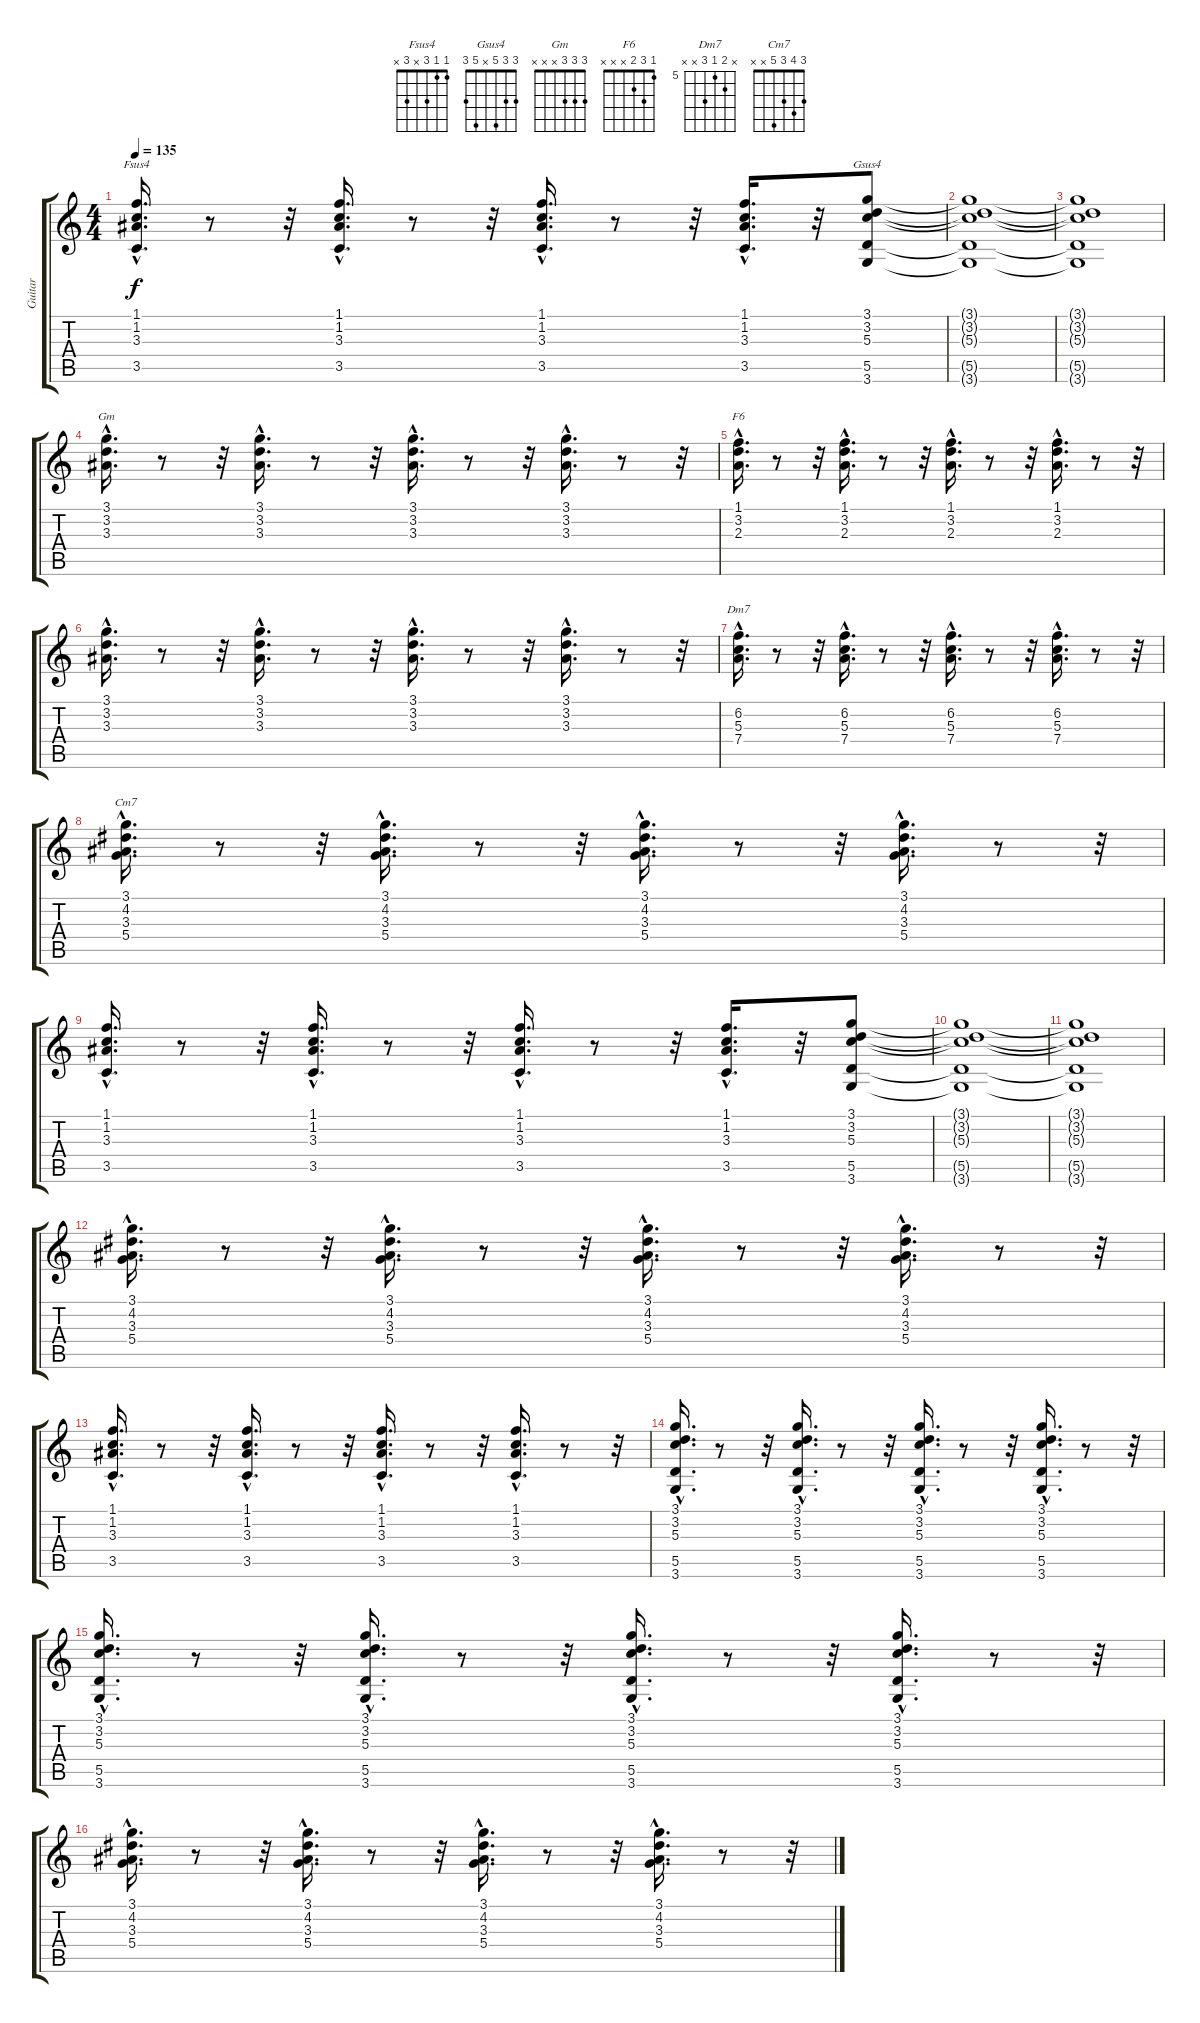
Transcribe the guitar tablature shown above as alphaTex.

\track ("Guitar" "Guitar") {instrument overdrivenguitar}
\staff {score tabs}
\tuning (E4 B3 G3 D3 A2 E2) {hide}
\chord ("Fsus4" 1 1 3 x 3 x)
\chord ("Gsus4" 3 3 5 x 5 3)
\chord ("Gm" 3 3 3 x x x)
\chord ("F6" 1 3 2 x x x)
\chord ("Dm7" x 6 5 7 x x) {firstfret 5}
\chord ("Cm7" 3 4 3 5 x x)
\ts (4 4)
\tempo 135
\clef g2
\ks c
(1.1{hac} 1.2{hac} 3.3{hac} 3.5{hac}).16{d ch "Fsus4" dy f} r.8 r.32 (1.1{hac} 1.2{hac} 3.3{hac} 3.5{hac}).16{d} r.8 r.32 (1.1{hac} 1.2{hac} 3.3{hac} 3.5{hac}).16{d} r.8 r.32 (1.1{hac} 1.2{hac} 3.3{hac} 3.5{hac}).16{d} r.32 (3.1 3.2 5.3 5.5 3.6).8{ch "Gsus4"} |
(3.1{t} 3.2{t} 5.3{t} 5.5{t} 3.6{t}).1 |
(3.1{t} 3.2{t} 5.3{t} 5.5{t} 3.6{t}).1 |
(3.1{hac} 3.2{hac} 3.3{hac}).16{d ch "Gm"} r.8 r.32 (3.1{hac} 3.2{hac} 3.3{hac}).16{d} r.8 r.32 (3.1{hac} 3.2{hac} 3.3{hac}).16{d} r.8 r.32 (3.1{hac} 3.2{hac} 3.3{hac}).16{d} r.8 r.32 |
(1.1{hac} 3.2{hac} 2.3{hac}).16{d ch "F6"} r.8 r.32 (1.1{hac} 3.2{hac} 2.3{hac}).16{d} r.8 r.32 (1.1{hac} 3.2{hac} 2.3{hac}).16{d} r.8 r.32 (1.1{hac} 3.2{hac} 2.3{hac}).16{d} r.8 r.32 |
(3.1{hac} 3.2{hac} 3.3{hac}).16{d} r.8 r.32 (3.1{hac} 3.2{hac} 3.3{hac}).16{d} r.8 r.32 (3.1{hac} 3.2{hac} 3.3{hac}).16{d} r.8 r.32 (3.1{hac} 3.2{hac} 3.3{hac}).16{d} r.8 r.32 |
(6.2{hac} 5.3{hac} 7.4{hac}).16{d ch "Dm7"} r.8 r.32 (6.2{hac} 5.3{hac} 7.4{hac}).16{d} r.8 r.32 (6.2{hac} 5.3{hac} 7.4{hac}).16{d} r.8 r.32 (6.2{hac} 5.3{hac} 7.4{hac}).16{d} r.8 r.32 |
(3.1{hac} 4.2{hac} 3.3{hac} 5.4{hac}).16{d ch "Cm7"} r.8 r.32 (3.1{hac} 4.2{hac} 3.3{hac} 5.4{hac}).16{d} r.8 r.32 (3.1{hac} 4.2{hac} 3.3{hac} 5.4{hac}).16{d} r.8 r.32 (3.1{hac} 4.2{hac} 3.3{hac} 5.4{hac}).16{d} r.8 r.32 |
(1.1{hac} 1.2{hac} 3.3{hac} 3.5{hac}).16{d} r.8 r.32 (1.1{hac} 1.2{hac} 3.3{hac} 3.5{hac}).16{d} r.8 r.32 (1.1{hac} 1.2{hac} 3.3{hac} 3.5{hac}).16{d} r.8 r.32 (1.1{hac} 1.2{hac} 3.3{hac} 3.5{hac}).16{d} r.32 (3.1 3.2 5.3 5.5 3.6).8 |
(3.1{t} 3.2{t} 5.3{t} 5.5{t} 3.6{t}).1 |
(3.1{t} 3.2{t} 5.3{t} 5.5{t} 3.6{t}).1 |
(3.1{hac} 4.2{hac} 3.3{hac} 5.4{hac}).16{d} r.8 r.32 (3.1{hac} 4.2{hac} 3.3{hac} 5.4{hac}).16{d} r.8 r.32 (3.1{hac} 4.2{hac} 3.3{hac} 5.4{hac}).16{d} r.8 r.32 (3.1{hac} 4.2{hac} 3.3{hac} 5.4{hac}).16{d} r.8 r.32 |
(1.1{hac} 1.2{hac} 3.3{hac} 3.5{hac}).16{d} r.8 r.32 (1.1{hac} 1.2{hac} 3.3{hac} 3.5{hac}).16{d} r.8 r.32 (1.1{hac} 1.2{hac} 3.3{hac} 3.5{hac}).16{d} r.8 r.32 (1.1{hac} 1.2{hac} 3.3{hac} 3.5{hac}).16{d} r.8 r.32 |
(3.1{hac} 3.2{hac} 5.3{hac} 5.5{hac} 3.6{hac}).16{d} r.8 r.32 (3.1{hac} 3.2{hac} 5.3{hac} 5.5{hac} 3.6{hac}).16{d} r.8 r.32 (3.1{hac} 3.2{hac} 5.3{hac} 5.5{hac} 3.6{hac}).16{d} r.8 r.32 (3.1{hac} 3.2{hac} 5.3{hac} 5.5{hac} 3.6{hac}).16{d} r.8 r.32 |
(3.1{hac} 3.2{hac} 5.3{hac} 5.5{hac} 3.6{hac}).16{d} r.8 r.32 (3.1{hac} 3.2{hac} 5.3{hac} 5.5{hac} 3.6{hac}).16{d} r.8 r.32 (3.1{hac} 3.2{hac} 5.3{hac} 5.5{hac} 3.6{hac}).16{d} r.8 r.32 (3.1{hac} 3.2{hac} 5.3{hac} 5.5{hac} 3.6{hac}).16{d} r.8 r.32 |
(3.1{hac} 4.2{hac} 3.3{hac} 5.4{hac}).16{d} r.8 r.32 (3.1{hac} 4.2{hac} 3.3{hac} 5.4{hac}).16{d} r.8 r.32 (3.1{hac} 4.2{hac} 3.3{hac} 5.4{hac}).16{d} r.8 r.32 (3.1{hac} 4.2{hac} 3.3{hac} 5.4{hac}).16{d} r.8 r.32
